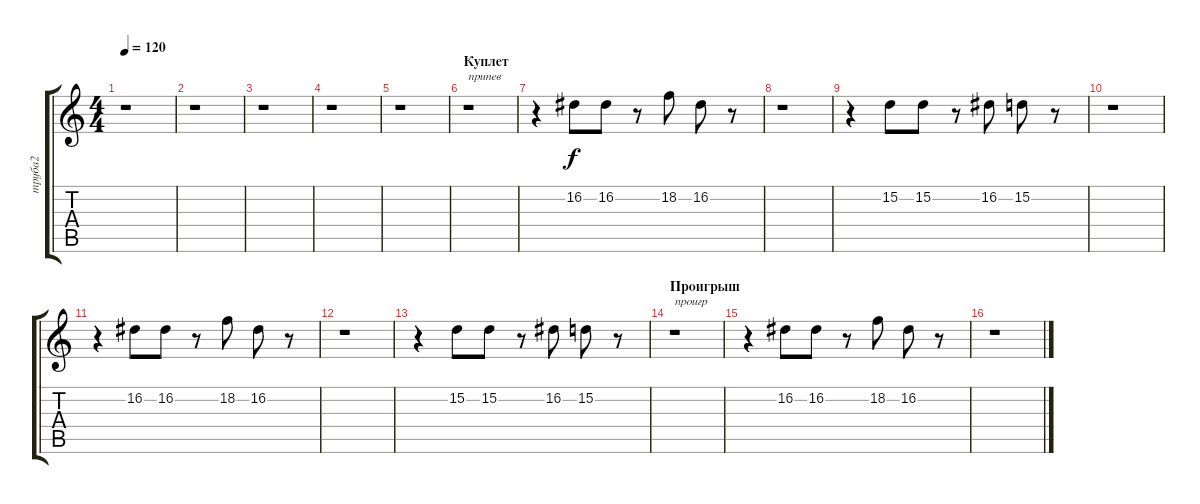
\track ("труба2" "труба2") {instrument trombone}
\staff {score tabs}
\tuning (E4 B3 G3 D3 A2 E2) {hide}
\ts (4 4)
\tempo 120
\clef g2
\ks c
r.1{dy f} |
r.1 |
r.1 |
r.1 |
r.1 |
\section ("" "Куплет")
r.1{txt "припев"} |
r.4 16.2.8 16.2.8 r.8 18.2.8 16.2.8 r.8 |
r.1 |
r.4 15.2.8 15.2.8 r.8 16.2.8 15.2.8 r.8 |
r.1 |
r.4 16.2.8 16.2.8 r.8 18.2.8 16.2.8 r.8 |
r.1 |
r.4 15.2.8 15.2.8 r.8 16.2.8 15.2.8 r.8 |
\section ("" "Проигрыш")
r.1{txt "проигр"} |
r.4 16.2.8 16.2.8 r.8 18.2.8 16.2.8 r.8 |
r.1
